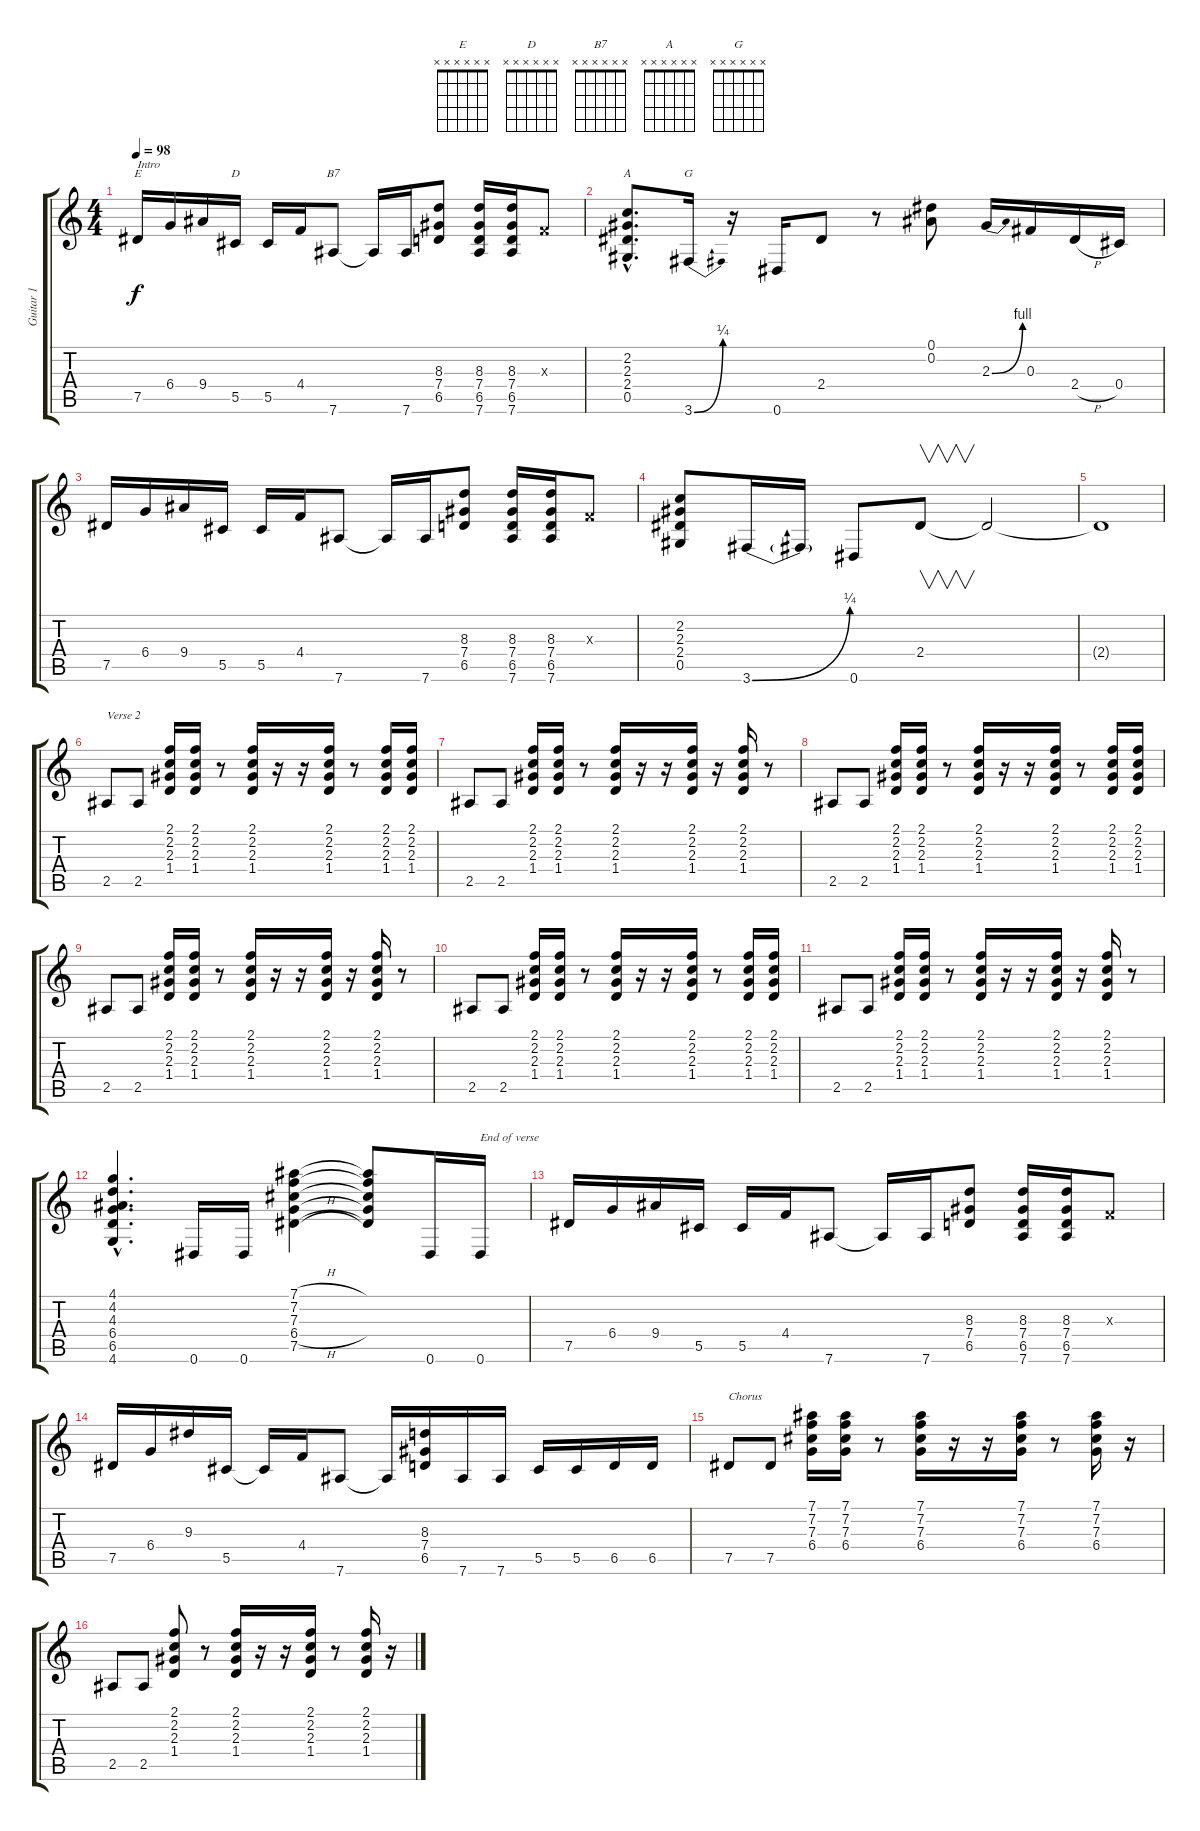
\track ("Guitar 1" "Guitar 1") {instrument overdrivenguitar}
\staff {score tabs}
\tuning (Eb4 Bb3 Gb3 Db3 Ab2 Eb2) {hide}
\chord ("E" x x x x x x) {firstfret 0}
\chord ("D" x x x x x x) {firstfret 0}
\chord ("B7" x x x x x x) {firstfret 0}
\chord ("A" x x x x x x) {firstfret 0}
\chord ("G" x x x x x x) {firstfret 0}
\ts (4 4)
\tempo 98
\clef g2
\ks c
7.5.16{ch "E" txt "Intro" dy f} 6.4.16 9.4.16 5.5.16{ch "D"} 5.5.16 4.4.16 7.6.8{ch "B7"} 7.6{t}.16 7.6.16 (8.3 7.4 6.5).8 (8.3 7.4 6.5 7.6).16 (8.3 7.4 6.5 7.6).16 -1.3{x}.8 |
(2.2{hac} 2.3{hac} 2.4{hac} 0.5{hac}).8{d ch "A"} 3.6{be (bend 0 0 60 1)}.16{ch "G"} r.16 0.6.16 2.4.8 r.8 (0.1 0.2).8 2.3{be (bend 0 0 60 4)}.16 0.3.16 2.4{h}.16 0.4.16 |
7.5.16 6.4.16 9.4.16 5.5.16 5.5.16 4.4.16 7.6.8 7.6{t}.16 7.6.16 (8.3 7.4 6.5).8 (8.3 7.4 6.5 7.6).16 (8.3 7.4 6.5 7.6).16 -1.3{x}.8 |
(2.2 2.3 2.4 0.5).8 3.6{be (bend 0 0 60 1)}.16 3.6{t}.16 0.6.8 2.4.8{v} 2.4{t}.2 |
2.4{t}.1 |
2.5.8{txt "Verse 2"} 2.5.8 (2.1 2.2 2.3 1.4).16 (2.1 2.2 2.3 1.4).16 r.8 (2.1 2.2 2.3 1.4).16 r.16 r.16 (2.1 2.2 2.3 1.4).16 r.8 (2.1 2.2 2.3 1.4).16 (2.1 2.2 2.3 1.4).16 |
2.5.8 2.5.8 (2.1 2.2 2.3 1.4).16 (2.1 2.2 2.3 1.4).16 r.8 (2.1 2.2 2.3 1.4).16 r.16 r.16 (2.1 2.2 2.3 1.4).16 r.16 (2.1 2.2 2.3 1.4).16 r.8 |
2.5.8 2.5.8 (2.1 2.2 2.3 1.4).16 (2.1 2.2 2.3 1.4).16 r.8 (2.1 2.2 2.3 1.4).16 r.16 r.16 (2.1 2.2 2.3 1.4).16 r.8 (2.1 2.2 2.3 1.4).16 (2.1 2.2 2.3 1.4).16 |
2.5.8 2.5.8 (2.1 2.2 2.3 1.4).16 (2.1 2.2 2.3 1.4).16 r.8 (2.1 2.2 2.3 1.4).16 r.16 r.16 (2.1 2.2 2.3 1.4).16 r.16 (2.1 2.2 2.3 1.4).16 r.8 |
2.5.8 2.5.8 (2.1 2.2 2.3 1.4).16 (2.1 2.2 2.3 1.4).16 r.8 (2.1 2.2 2.3 1.4).16 r.16 r.16 (2.1 2.2 2.3 1.4).16 r.8 (2.1 2.2 2.3 1.4).16 (2.1 2.2 2.3 1.4).16 |
2.5.8 2.5.8 (2.1 2.2 2.3 1.4).16 (2.1 2.2 2.3 1.4).16 r.8 (2.1 2.2 2.3 1.4).16 r.16 r.16 (2.1 2.2 2.3 1.4).16 r.16 (2.1 2.2 2.3 1.4).16 r.8 |
(4.1{hac} 4.2{hac} 4.3{hac} 6.4{hac} 6.5{hac} 4.6{hac}).4{d} 0.6.16 0.6.16 (7.1{h} 7.2{h} 7.3{h} 6.4{h} 7.5{h}).4 (7.1{t} 7.2{t} 7.3{t} 6.4{t} 7.5{t}).8 0.6.16 0.6.16{txt "End of verse"} |
7.5.16 6.4.16 9.4.16 5.5.16 5.5.16 4.4.16 7.6.8 7.6{t}.16 7.6.16 (8.3 7.4 6.5).8 (8.3 7.4 6.5 7.6).16 (8.3 7.4 6.5 7.6).16 -1.3{x}.8 |
7.5.16 6.4.16 9.3.16 5.5.16 5.5{t}.16 4.4.16 7.6.8 7.6{t}.16 (8.3 7.4 6.5).16 7.6.16 7.6.16 5.5.16 5.5.16 6.5.16 6.5.16 |
7.5.8{txt "Chorus"} 7.5.8 (7.1 7.2 7.3 6.4).16 (7.1 7.2 7.3 6.4).16 r.8 (7.1 7.2 7.3 6.4).16 r.16 r.16 (7.1 7.2 7.3 6.4).16 r.8 (7.1 7.2 7.3 6.4).16 r.16 |
2.5.8 2.5.8 (2.1 2.2 2.3 1.4).8 r.8 (2.1 2.2 2.3 1.4).16 r.16 r.16 (2.1 2.2 2.3 1.4).16 r.8 (2.1 2.2 2.3 1.4).16 r.16
